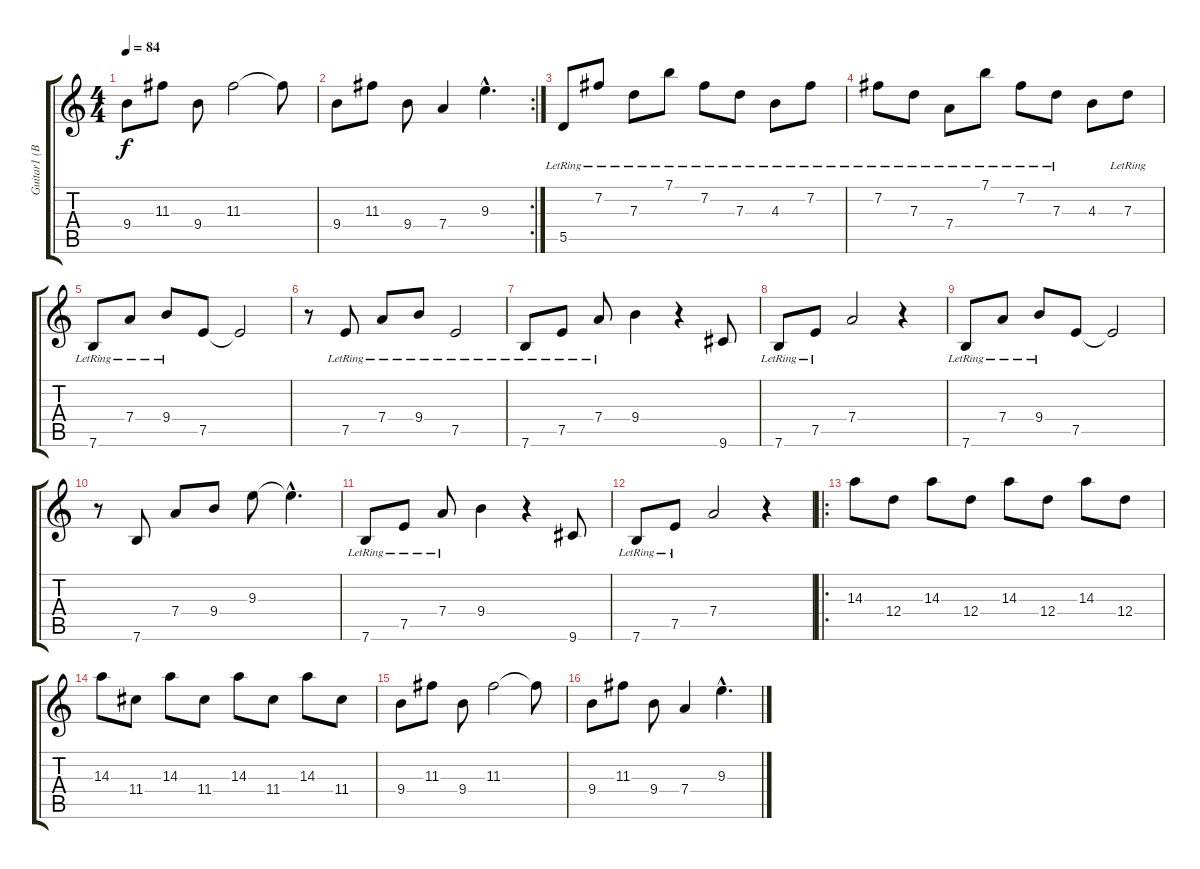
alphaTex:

\track ("Guitar1 (Bo)" "Guitar1 (B") {instrument acousticguitarnylon}
\staff {score tabs}
\tuning (E4 B3 G3 D3 A2 E2) {hide}
\ts (4 4)
\tempo 84
\clef g2
\ks c
9.4.8{dy f} 11.3.8 9.4.8 11.3.2 11.3{t}.8 |
\rc 2
9.4.8 11.3.8 9.4.8 7.4.4 9.3{hac}.4{d} |
5.5{lr}.8 7.2{lr}.8 7.3{lr}.8 7.1{lr}.8 7.2{lr}.8 7.3{lr}.8 4.3{lr}.8 7.2{lr}.8 |
7.2{lr}.8 7.3{lr}.8 7.4{lr}.8 7.1{lr}.8 7.2{lr}.8 7.3{lr}.8 4.3.8 7.3{lr}.8 |
7.6{lr}.8 7.4{lr}.8 9.4{lr}.8 7.5.8 7.5{t}.2 |
r.8 7.5{lr}.8 7.4{lr}.8 9.4{lr}.8 7.5{lr}.2 |
7.6{lr}.8 7.5{lr}.8 7.4{lr}.8 9.4.4 r.4 9.6.8 |
7.6{lr}.8 7.5{lr}.8 7.4.2 r.4 |
7.6{lr}.8 7.4{lr}.8 9.4{lr}.8 7.5.8 7.5{t}.2 |
r.8 7.6.8 7.4.8 9.4.8 9.3.8 9.3{hac t}.4{d} |
7.6{lr}.8 7.5{lr}.8 7.4{lr}.8 9.4.4 r.4 9.6.8 |
7.6{lr}.8 7.5{lr}.8 7.4.2 r.4 |
\ro
14.3.8 12.4.8 14.3.8 12.4.8 14.3.8 12.4.8 14.3.8 12.4.8 |
14.3.8 11.4.8 14.3.8 11.4.8 14.3.8 11.4.8 14.3.8 11.4.8 |
9.4.8 11.3.8 9.4.8 11.3.2 11.3{t}.8 |
9.4.8 11.3.8 9.4.8 7.4.4 9.3{hac}.4{d}
